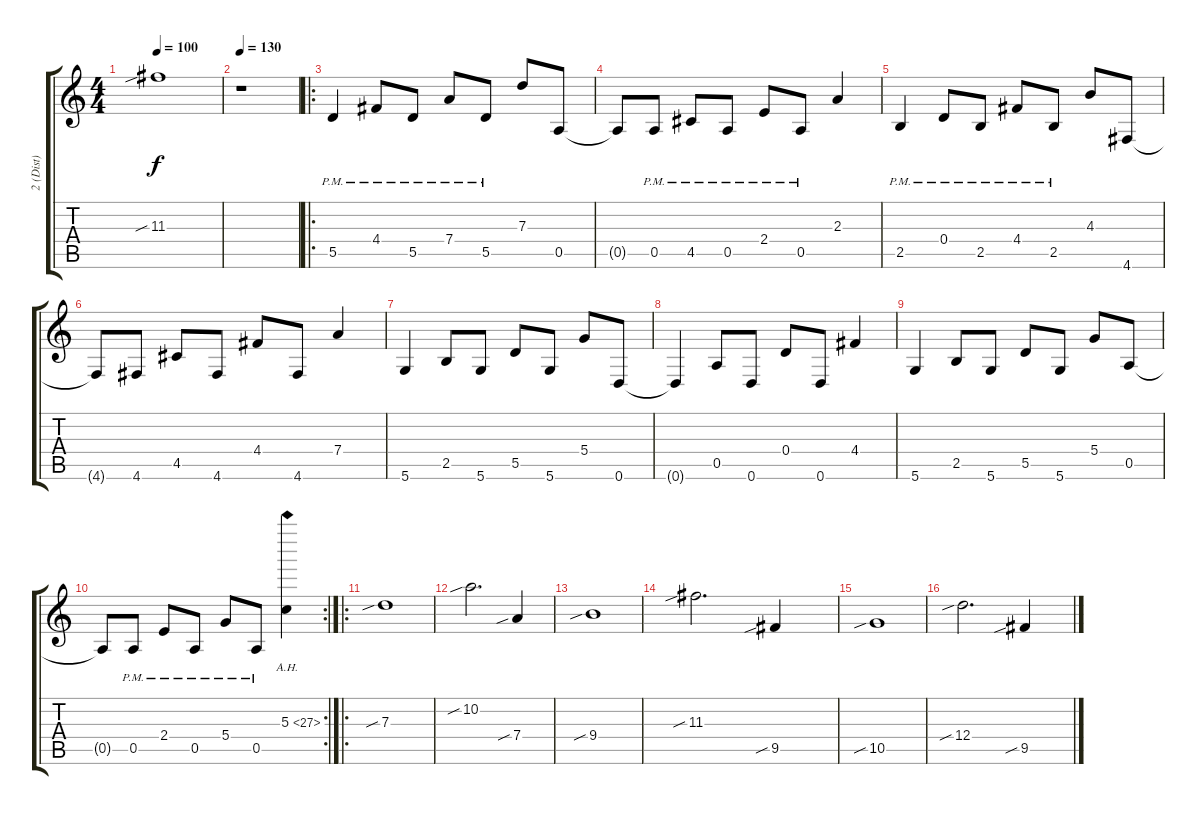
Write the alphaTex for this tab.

\track ("2 (Dist)" "2 (Dist)") {instrument distortionguitar}
\staff {score tabs}
\tuning (E4 B3 G3 D3 A2 D2) {hide}
\ts (4 4)
\tempo 100
\clef g2
\ks c
11.3{sib}.1{dy f} |
\tempo 130
r.1 |
\ro
5.5{pm}.4 4.4{pm}.8 5.5{pm}.8 7.4{pm}.8 5.5{pm}.8 7.3.8 0.5.8 |
0.5{t}.8 0.5{pm}.8 4.5{pm}.8 0.5{pm}.8 2.4{pm}.8 0.5{pm}.8 2.3.4 |
2.5{pm}.4 0.4{pm}.8 2.5{pm}.8 4.4{pm}.8 2.5{pm}.8 4.3.8 4.6.8 |
4.6{t}.8 4.6.8 4.5.8 4.6.8 4.4.8 4.6.8 7.4.4 |
5.6.4 2.5.8 5.6.8 5.5.8 5.6.8 5.4.8 0.6.8 |
0.6{t}.4 0.5.8 0.6.8 0.4.8 0.6.8 4.4.4 |
5.6.4 2.5.8 5.6.8 5.5.8 5.6.8 5.4.8 0.5.8 |
\rc 2
0.5{t}.8 0.5{pm}.8 2.4{pm}.8 0.5{pm}.8 5.4{pm}.8 0.5{pm}.8 5.3{ah 22}.4 |
\ro
7.3{sib}.1 |
10.2{sib}.2{d} 7.4{sib}.4 |
9.4{sib}.1 |
11.3{sib}.2{d} 9.5{sib}.4 |
10.5{sib}.1 |
12.4{sib}.2{d} 9.5{sib}.4
